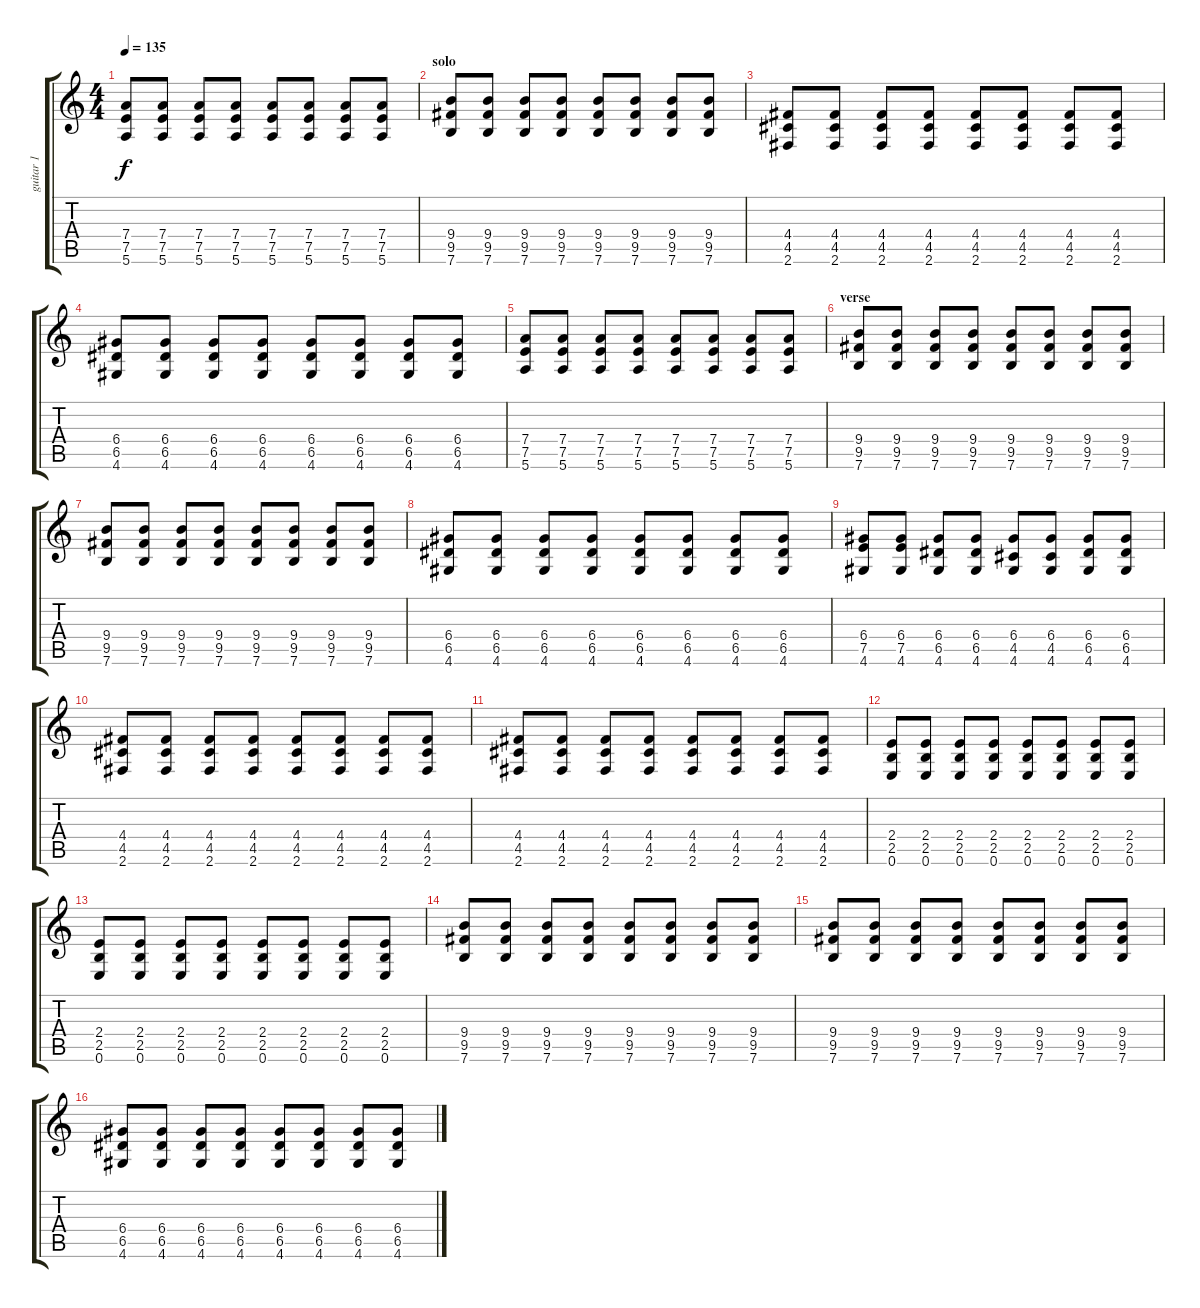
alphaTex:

\track ("guitar 1" "guitar 1") {instrument distortionguitar}
\staff {score tabs}
\tuning (E4 B3 G3 D3 A2 E2) {hide}
\ts (4 4)
\tempo 135
\clef g2
\ks c
(7.4 7.5 5.6).8{dy f} (7.4 7.5 5.6).8 (7.4 7.5 5.6).8 (7.4 7.5 5.6).8 (7.4 7.5 5.6).8 (7.4 7.5 5.6).8 (7.4 7.5 5.6).8 (7.4 7.5 5.6).8 |
\section ("" "solo")
(9.4 9.5 7.6).8 (9.4 9.5 7.6).8 (9.4 9.5 7.6).8 (9.4 9.5 7.6).8 (9.4 9.5 7.6).8 (9.4 9.5 7.6).8 (9.4 9.5 7.6).8 (9.4 9.5 7.6).8 |
(4.4 4.5 2.6).8 (4.4 4.5 2.6).8 (4.4 4.5 2.6).8 (4.4 4.5 2.6).8 (4.4 4.5 2.6).8 (4.4 4.5 2.6).8 (4.4 4.5 2.6).8 (4.4 4.5 2.6).8 |
(6.4 6.5 4.6).8 (6.4 6.5 4.6).8 (6.4 6.5 4.6).8 (6.4 6.5 4.6).8 (6.4 6.5 4.6).8 (6.4 6.5 4.6).8 (6.4 6.5 4.6).8 (6.4 6.5 4.6).8 |
(7.4 7.5 5.6).8 (7.4 7.5 5.6).8 (7.4 7.5 5.6).8 (7.4 7.5 5.6).8 (7.4 7.5 5.6).8 (7.4 7.5 5.6).8 (7.4 7.5 5.6).8 (7.4 7.5 5.6).8 |
\section ("" "verse")
(9.4 9.5 7.6).8 (9.4 9.5 7.6).8 (9.4 9.5 7.6).8 (9.4 9.5 7.6).8 (9.4 9.5 7.6).8 (9.4 9.5 7.6).8 (9.4 9.5 7.6).8 (9.4 9.5 7.6).8 |
(9.4 9.5 7.6).8 (9.4 9.5 7.6).8 (9.4 9.5 7.6).8 (9.4 9.5 7.6).8 (9.4 9.5 7.6).8 (9.4 9.5 7.6).8 (9.4 9.5 7.6).8 (9.4 9.5 7.6).8 |
(6.4 6.5 4.6).8 (6.4 6.5 4.6).8 (6.4 6.5 4.6).8 (6.4 6.5 4.6).8 (6.4 6.5 4.6).8 (6.4 6.5 4.6).8 (6.4 6.5 4.6).8 (6.4 6.5 4.6).8 |
(6.4 7.5 4.6).8 (6.4 7.5 4.6).8 (6.4 6.5 4.6).8 (6.4 6.5 4.6).8 (6.4 4.5 4.6).8 (6.4 4.5 4.6).8 (6.4 6.5 4.6).8 (6.4 6.5 4.6).8 |
(4.4 4.5 2.6).8 (4.4 4.5 2.6).8 (4.4 4.5 2.6).8 (4.4 4.5 2.6).8 (4.4 4.5 2.6).8 (4.4 4.5 2.6).8 (4.4 4.5 2.6).8 (4.4 4.5 2.6).8 |
(4.4 4.5 2.6).8 (4.4 4.5 2.6).8 (4.4 4.5 2.6).8 (4.4 4.5 2.6).8 (4.4 4.5 2.6).8 (4.4 4.5 2.6).8 (4.4 4.5 2.6).8 (4.4 4.5 2.6).8 |
(2.4 2.5 0.6).8 (2.4 2.5 0.6).8 (2.4 2.5 0.6).8 (2.4 2.5 0.6).8 (2.4 2.5 0.6).8 (2.4 2.5 0.6).8 (2.4 2.5 0.6).8 (2.4 2.5 0.6).8 |
(2.4 2.5 0.6).8 (2.4 2.5 0.6).8 (2.4 2.5 0.6).8 (2.4 2.5 0.6).8 (2.4 2.5 0.6).8 (2.4 2.5 0.6).8 (2.4 2.5 0.6).8 (2.4 2.5 0.6).8 |
(9.4 9.5 7.6).8 (9.4 9.5 7.6).8 (9.4 9.5 7.6).8 (9.4 9.5 7.6).8 (9.4 9.5 7.6).8 (9.4 9.5 7.6).8 (9.4 9.5 7.6).8 (9.4 9.5 7.6).8 |
(9.4 9.5 7.6).8 (9.4 9.5 7.6).8 (9.4 9.5 7.6).8 (9.4 9.5 7.6).8 (9.4 9.5 7.6).8 (9.4 9.5 7.6).8 (9.4 9.5 7.6).8 (9.4 9.5 7.6).8 |
(6.4 6.5 4.6).8 (6.4 6.5 4.6).8 (6.4 6.5 4.6).8 (6.4 6.5 4.6).8 (6.4 6.5 4.6).8 (6.4 6.5 4.6).8 (6.4 6.5 4.6).8 (6.4 6.5 4.6).8
